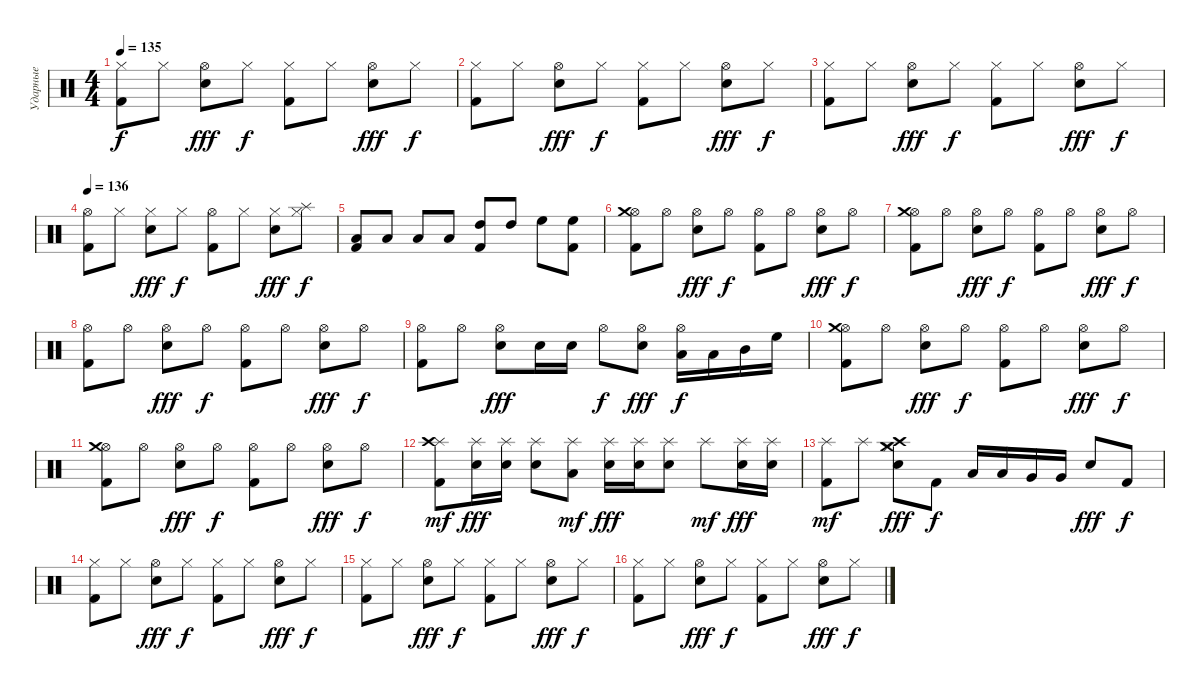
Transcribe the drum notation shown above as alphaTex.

\track ("Ударные" "Ударные") {instrument percussion}
\staff {score}
\articulation defaults
\ts (4 4)
\tempo 135
\clef neutral
\ks c
("Hi-Hat (closed)" "Kick (hit) 2").8{dy f} "Hi-Hat (closed)".8 ("Hi-Hat (open)" "Snare (hit) 2").8{dy fff} "Hi-Hat (closed)".8{dy f} ("Hi-Hat (closed)" "Kick (hit) 2").8 "Hi-Hat (closed)".8 ("Hi-Hat (open)" "Snare (hit) 2").8{dy fff} "Hi-Hat (closed)".8{dy f} |
("Hi-Hat (closed)" "Kick (hit) 2").8 "Hi-Hat (closed)".8 ("Hi-Hat (open)" "Snare (hit) 2").8{dy fff} "Hi-Hat (closed)".8{dy f} ("Hi-Hat (closed)" "Kick (hit) 2").8 "Hi-Hat (closed)".8 ("Hi-Hat (open)" "Snare (hit) 2").8{dy fff} "Hi-Hat (closed)".8{dy f} |
("Hi-Hat (closed)" "Kick (hit) 2").8 "Hi-Hat (closed)".8 ("Hi-Hat (open)" "Snare (hit) 2").8{dy fff} "Hi-Hat (closed)".8{dy f} ("Hi-Hat (closed)" "Kick (hit) 2").8 "Hi-Hat (closed)".8 ("Hi-Hat (open)" "Snare (hit) 2").8{dy fff} "Hi-Hat (closed)".8{dy f} |
\tempo 136
("Hi-Hat (open)" "Kick (hit) 2").8 "Hi-Hat (closed)".8 ("Hi-Hat (closed)" "Snare (hit) 2").8{dy fff} "Hi-Hat (closed)".8{dy f} ("Hi-Hat (open)" "Kick (hit) 2").8 "Hi-Hat (closed)".8 ("Hi-Hat (closed)" "Snare (hit) 2").8{dy fff} ("Hi-Hat (closed)" "Splash (hit)").8{dy f} |
("Kick (hit) 2" "Low Floor Tom (hit)").8 "Low Floor Tom (hit)".8 "Low Tom (hit)".8 "Low Tom (hit)".8 ("High Tom (hit)" "Kick (hit) 2").8 "High Tom (hit)".8 "High Floor Tom (hit)".8 ("High Floor Tom (hit)" "Kick (hit) 2").8 |
("Hi-Hat (open)" "Kick (hit) 2" "Crash medium (hit)").8 "Hi-Hat (open)".8 ("Hi-Hat (open)" "Snare (hit) 2").8{dy fff} "Hi-Hat (open)".8{dy f} ("Hi-Hat (open)" "Kick (hit) 2").8 "Hi-Hat (open)".8 ("Hi-Hat (open)" "Snare (hit) 2").8{dy fff} "Hi-Hat (open)".8{dy f} |
("Hi-Hat (open)" "Kick (hit) 2" "Crash medium (hit)").8 "Hi-Hat (open)".8 ("Hi-Hat (open)" "Snare (hit) 2").8{dy fff} "Hi-Hat (open)".8{dy f} ("Hi-Hat (open)" "Kick (hit) 2").8 "Hi-Hat (open)".8 ("Hi-Hat (open)" "Snare (hit) 2").8{dy fff} "Hi-Hat (open)".8{dy f} |
("Hi-Hat (open)" "Kick (hit) 2").8 "Hi-Hat (open)".8 ("Hi-Hat (open)" "Snare (hit) 2").8{dy fff} "Hi-Hat (open)".8{dy f} ("Hi-Hat (open)" "Kick (hit) 2").8 "Hi-Hat (open)".8 ("Hi-Hat (open)" "Snare (hit) 2").8{dy fff} "Hi-Hat (open)".8{dy f} |
("Hi-Hat (open)" "Kick (hit) 2").8 "Hi-Hat (open)".8 ("Hi-Hat (open)" "Snare (hit) 2").8{dy fff} "Snare (hit) 2".16 "Snare (hit) 2".16 "Hi-Hat (open)".8{dy f} ("Hi-Hat (open)" "Snare (hit) 2").8{dy fff} ("Hi-Hat (open)" "Low Floor Tom (hit)").16{dy f} "Low Tom (hit)".16 "Mid Tom (hit)".16 "High Floor Tom (hit)".16 |
("Hi-Hat (open)" "Kick (hit) 2" "Crash medium (hit)").8 "Hi-Hat (open)".8 ("Hi-Hat (open)" "Snare (hit) 2").8{dy fff} "Hi-Hat (open)".8{dy f} ("Hi-Hat (open)" "Kick (hit) 2").8 "Hi-Hat (open)".8 ("Hi-Hat (open)" "Snare (hit) 2").8{dy fff} "Hi-Hat (open)".8{dy f} |
("Hi-Hat (open)" "Kick (hit) 2" "Crash medium (hit)").8 "Hi-Hat (open)".8 ("Hi-Hat (open)" "Snare (hit) 2").8{dy fff} "Hi-Hat (open)".8{dy f} ("Hi-Hat (open)" "Kick (hit) 2").8 "Hi-Hat (open)".8 ("Hi-Hat (open)" "Snare (hit) 2").8{dy fff} "Hi-Hat (open)".8{dy f} |
("Splash (hit)" "Crash high (hit)" "Kick (hit) 2").8{dy mf} ("Splash (hit)" "Snare (hit) 2").16{dy fff} ("Splash (hit)" "Snare (hit) 2").16 ("Splash (hit)" "Snare (hit) 2").8 ("Splash (hit)" "Low Floor Tom (hit)").8{dy mf} ("Splash (hit)" "Snare (hit) 2").16{dy fff} ("Splash (hit)" "Snare (hit) 2").16 ("Splash (hit)" "Snare (hit) 2").8 "Splash (hit)".8{dy mf} ("Splash (hit)" "Snare (hit) 2").16{dy fff} ("Splash (hit)" "Snare (hit) 2").16 |
("Splash (hit)" "Kick (hit) 2").8{dy mf} "Splash (hit)".8 ("Hi-Hat (closed)" "Snare (hit) 2" "Crash high (hit)" "Crash medium (hit)").8{dy fff} "Kick (hit) 2".8{dy f} "Low Floor Tom (hit)".16 "Low Floor Tom (hit)".16 "Very Low Tom (hit)".16 "Very Low Tom (hit)".16 "Snare (hit) 2".8{dy fff} "Kick (hit) 2".8{dy f} |
("Hi-Hat (closed)" "Kick (hit) 2").8 "Hi-Hat (closed)".8 ("Hi-Hat (open)" "Snare (hit) 2").8{dy fff} "Hi-Hat (closed)".8{dy f} ("Hi-Hat (closed)" "Kick (hit) 2").8 "Hi-Hat (closed)".8 ("Hi-Hat (open)" "Snare (hit) 2").8{dy fff} "Hi-Hat (closed)".8{dy f} |
("Hi-Hat (closed)" "Kick (hit) 2").8 "Hi-Hat (closed)".8 ("Hi-Hat (open)" "Snare (hit) 2").8{dy fff} "Hi-Hat (closed)".8{dy f} ("Hi-Hat (closed)" "Kick (hit) 2").8 "Hi-Hat (closed)".8 ("Hi-Hat (open)" "Snare (hit) 2").8{dy fff} "Hi-Hat (closed)".8{dy f} |
("Hi-Hat (closed)" "Kick (hit) 2").8 "Hi-Hat (closed)".8 ("Hi-Hat (open)" "Snare (hit) 2").8{dy fff} "Hi-Hat (closed)".8{dy f} ("Hi-Hat (closed)" "Kick (hit) 2").8 "Hi-Hat (closed)".8 ("Hi-Hat (open)" "Snare (hit) 2").8{dy fff} "Hi-Hat (closed)".8{dy f}
